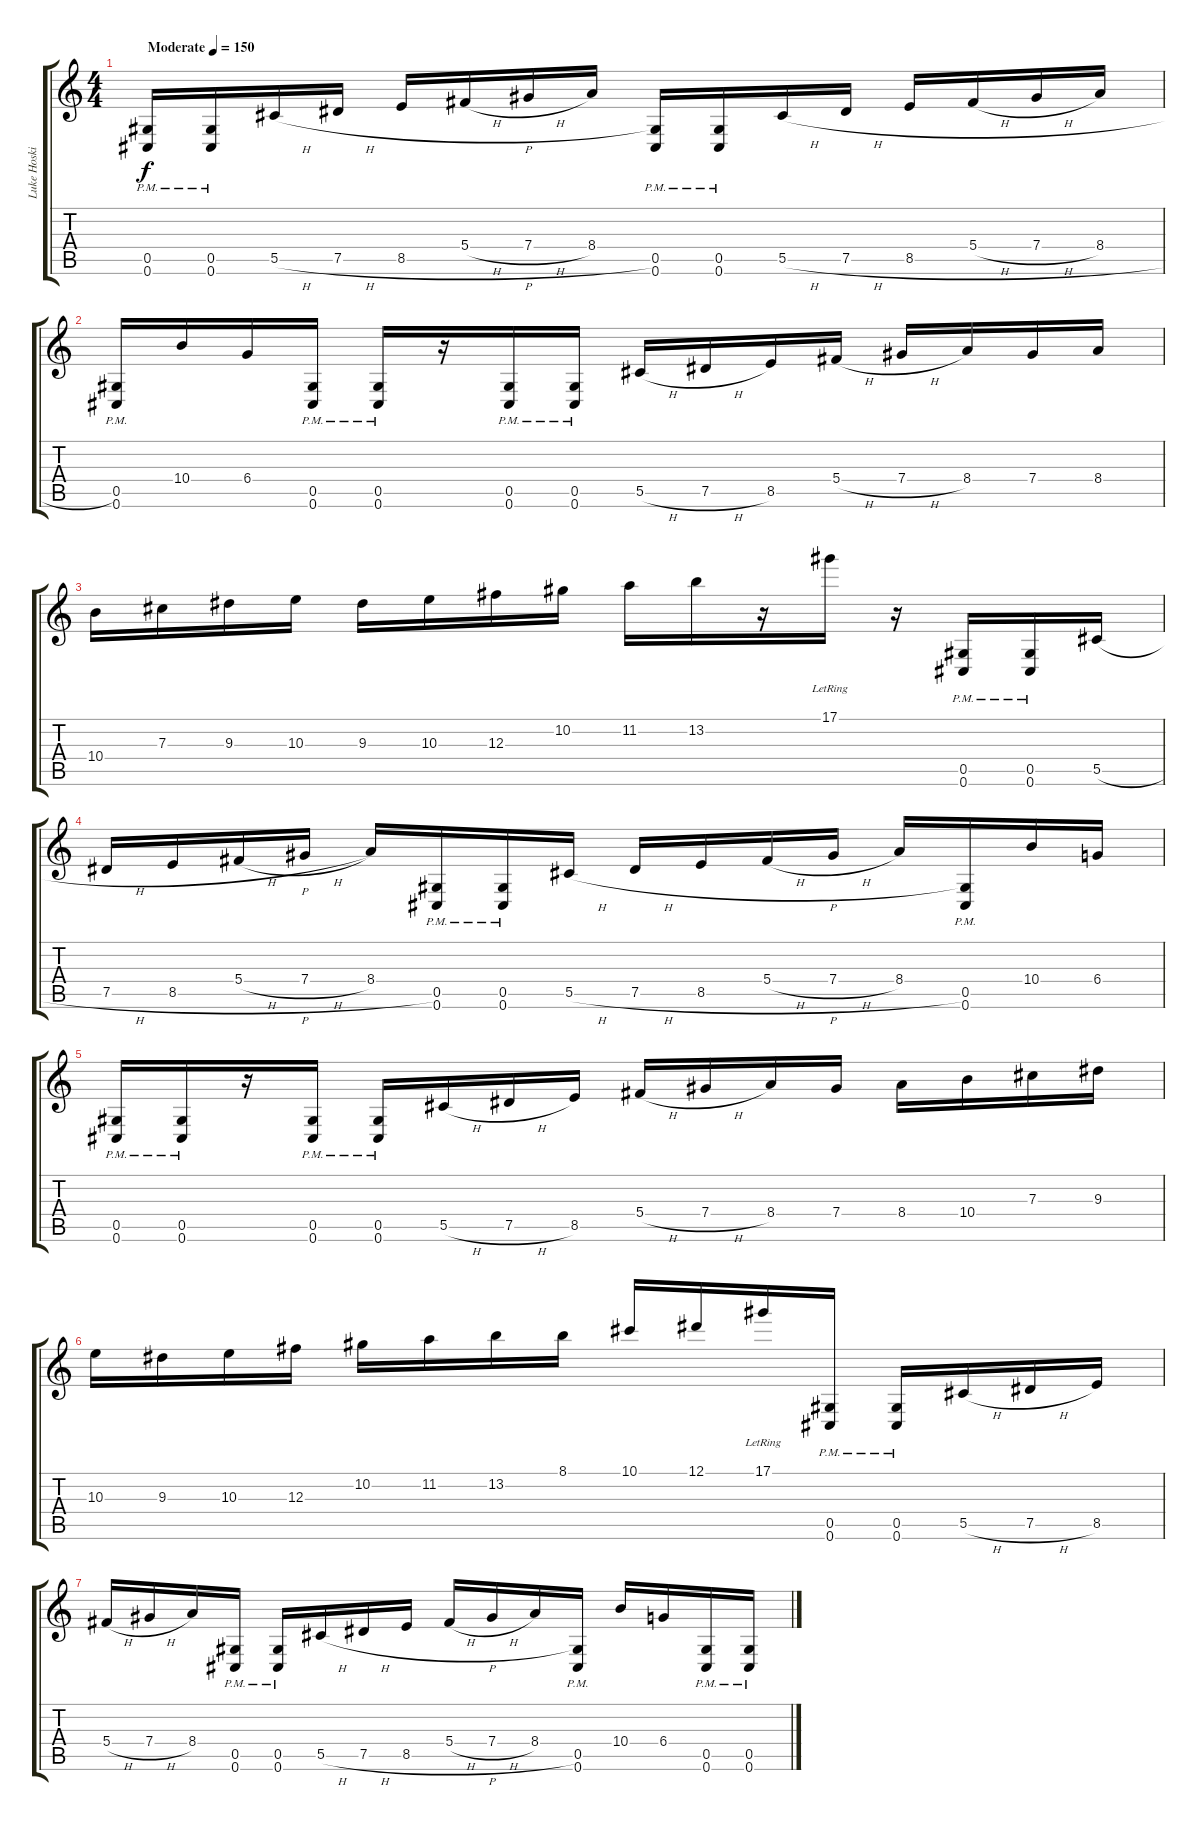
\track ("Luke Hoskin" "Luke Hoski") {instrument overdrivenguitar}
\staff {score tabs}
\tuning (Eb4 Bb3 Gb3 Db3 Ab2 Db2) {hide}
\ts (4 4)
\tempo (150 "Moderate")
\clef g2
\ks c
(0.5{pm} 0.6{pm}).16{dy f instrument overdrivenguitar} (0.5{pm} 0.6{pm}).16 5.5{h}.16 7.5{h}.16 8.5{h}.16 5.4{h}.16 7.4{h}.16 8.4.16 (0.5{pm} 0.6{pm}).16 (0.5{pm} 0.6{pm}).16 5.5{h}.16 7.5{h}.16 8.5{h}.16 5.4{h}.16 7.4{h}.16 8.4.16 |
(0.5{pm} 0.6{pm}).16 10.4.16 6.4.16 (0.5{pm} 0.6{pm}).16 (0.5{pm} 0.6{pm}).16 r.16 (0.5{pm} 0.6{pm}).16 (0.5{pm} 0.6{pm}).16 5.5{h}.16 7.5{h}.16 8.5.16 5.4{h}.16 7.4{h}.16 8.4.16 7.4.16 8.4.16 |
10.4.16 7.3.16 9.3.16 10.3.16 9.3.16 10.3.16 12.3.16 10.2.16 11.2.16 13.2.16 r.16 17.1{lr}.16 r.16 (0.5{pm} 0.6{pm}).16 (0.5{pm} 0.6{pm}).16 5.5{h}.16 |
7.5{h}.16 8.5{h}.16 5.4{h}.16 7.4{h}.16 8.4.16 (0.5{pm} 0.6{pm}).16 (0.5{pm} 0.6{pm}).16 5.5{h}.16 7.5{h}.16 8.5{h}.16 5.4{h}.16 7.4{h}.16 8.4.16 (0.5{pm} 0.6{pm}).16 10.4.16 6.4.16 |
(0.5{pm} 0.6{pm}).16 (0.5{pm} 0.6{pm}).16 r.16 (0.5{pm} 0.6{pm}).16 (0.5{pm} 0.6{pm}).16 5.5{h}.16 7.5{h}.16 8.5.16 5.4{h}.16 7.4{h}.16 8.4.16 7.4.16 8.4.16 10.4.16 7.3.16 9.3.16 |
10.3.16 9.3.16 10.3.16 12.3.16 10.2.16 11.2.16 13.2.16 8.1.16 10.1.16 12.1.16 17.1{lr}.16 (0.5{pm} 0.6{pm}).16 (0.5{pm} 0.6{pm}).16 5.5{h}.16 7.5{h}.16 8.5.16 |
5.4{h}.16 7.4{h}.16 8.4.16 (0.5{pm} 0.6{pm}).16 (0.5{pm} 0.6{pm}).16 5.5{h}.16 7.5{h}.16 8.5{h}.16 5.4{h}.16 7.4{h}.16 8.4.16 (0.5{pm} 0.6{pm}).16 10.4.16 6.4.16 (0.5{pm} 0.6{pm}).16 (0.5{pm} 0.6{pm}).16
